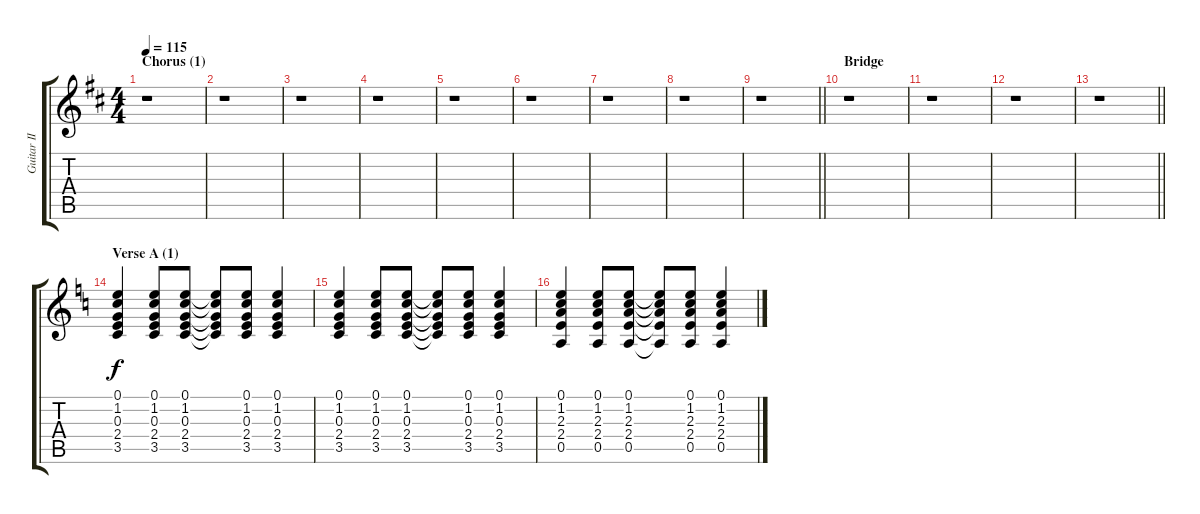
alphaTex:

\track ("Guitar II" "Guitar II") {instrument acousticguitarsteel}
\staff {score tabs}
\tuning (E4 B3 G3 D3 A2 E2) {hide}
\ts (4 4)
\section ("" "Chorus (1)")
\tempo 115
\clef g2
\ks d
r.1{dy f} |
r.1 |
r.1 |
r.1 |
r.1 |
r.1 |
r.1 |
r.1 |
\barLineRight lightlight
r.1 |
\section ("" "Bridge")
r.1 |
r.1 |
r.1 |
\barLineRight lightlight
r.1 |
\section ("" "Verse A (1)")
\ks c
(0.1 1.2 0.3 2.4 3.5).4 (0.1 1.2 0.3 2.4 3.5).8 (0.1 1.2 0.3 2.4 3.5).8 (0.1{t} 1.2{t} 0.3{t} 2.4{t} 3.5{t}).8 (0.1 1.2 0.3 2.4 3.5).8 (0.1 1.2 0.3 2.4 3.5).4 |
(0.1 1.2 0.3 2.4 3.5).4 (0.1 1.2 0.3 2.4 3.5).8 (0.1 1.2 0.3 2.4 3.5).8 (0.1{t} 1.2{t} 0.3{t} 2.4{t} 3.5{t}).8 (0.1 1.2 0.3 2.4 3.5).8 (0.1 1.2 0.3 2.4 3.5).4 |
(0.1 1.2 2.3 2.4 0.5).4 (0.1 1.2 2.3 2.4 0.5).8 (0.1 1.2 2.3 2.4 0.5).8 (0.1{t} 1.2{t} 2.3{t} 2.4{t} 0.5{t}).8 (0.1 1.2 2.3 2.4 0.5).8 (0.1 1.2 2.3 2.4 0.5).4
